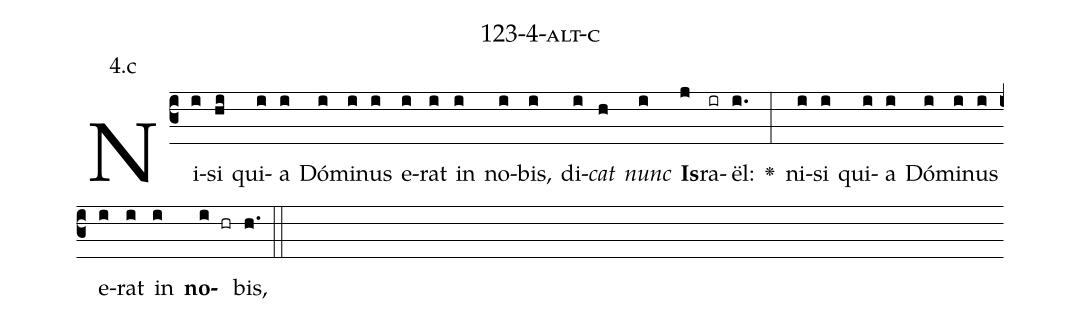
name: 123-4-alt-c;
annotation: 4.c;
%%
(c3)Ni(i)si(hi) qui(i)a(i) Dó(i)mi(i)nus(i) e(i)rat(i) in(i) no(i)bis,(i) di(i)<i>cat</i>(h) <i>nunc</i>(i) <b>Is</b>(j)ra(ir)ël:(i.) <v>\greheightstar</v>(:) ni(i)si(i) qui(i)a(i) Dó(i)mi(i)nus(i) e(i)rat(i) in(i) <b>no</b>(i hr)bis,(h.) (::)


%E(i) u(i) o(i) u(i) a(i) e.(h.) (::)
